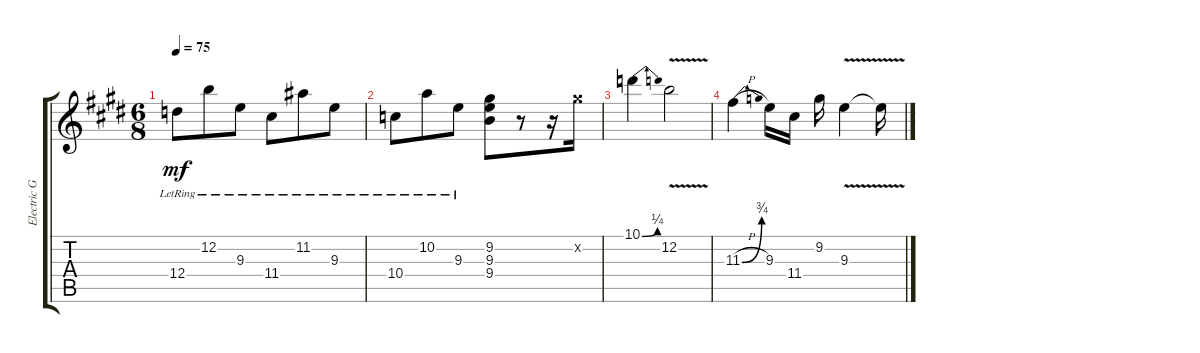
\track ("Electric Guitar" "Electric G") {instrument electricguitarclean}
\staff {score tabs}
\tuning (E4 B3 G3 D3 A2 E2) {hide}
\ts (6 8)
\tempo 75
\clef g2
\ks e
12.4{lr}.8{dy mf instrument electricguitarclean} 12.2{lr}.8 9.3{lr}.8 11.4{lr}.8 11.2{lr}.8 9.3{lr}.8 |
10.4{lr}.8 10.2{lr}.8 9.3{lr}.8 (9.2 9.3 9.4).8 r.8 r.16 9.2{x}.16 |
10.1{be (bend 0 0 60 1)}.4 12.2{v}.2 |
11.3{be (bend 0 0 60 3) h}.4 9.3.16 11.4.16 9.2.16 9.3{v}.4 9.3{v t}.16
